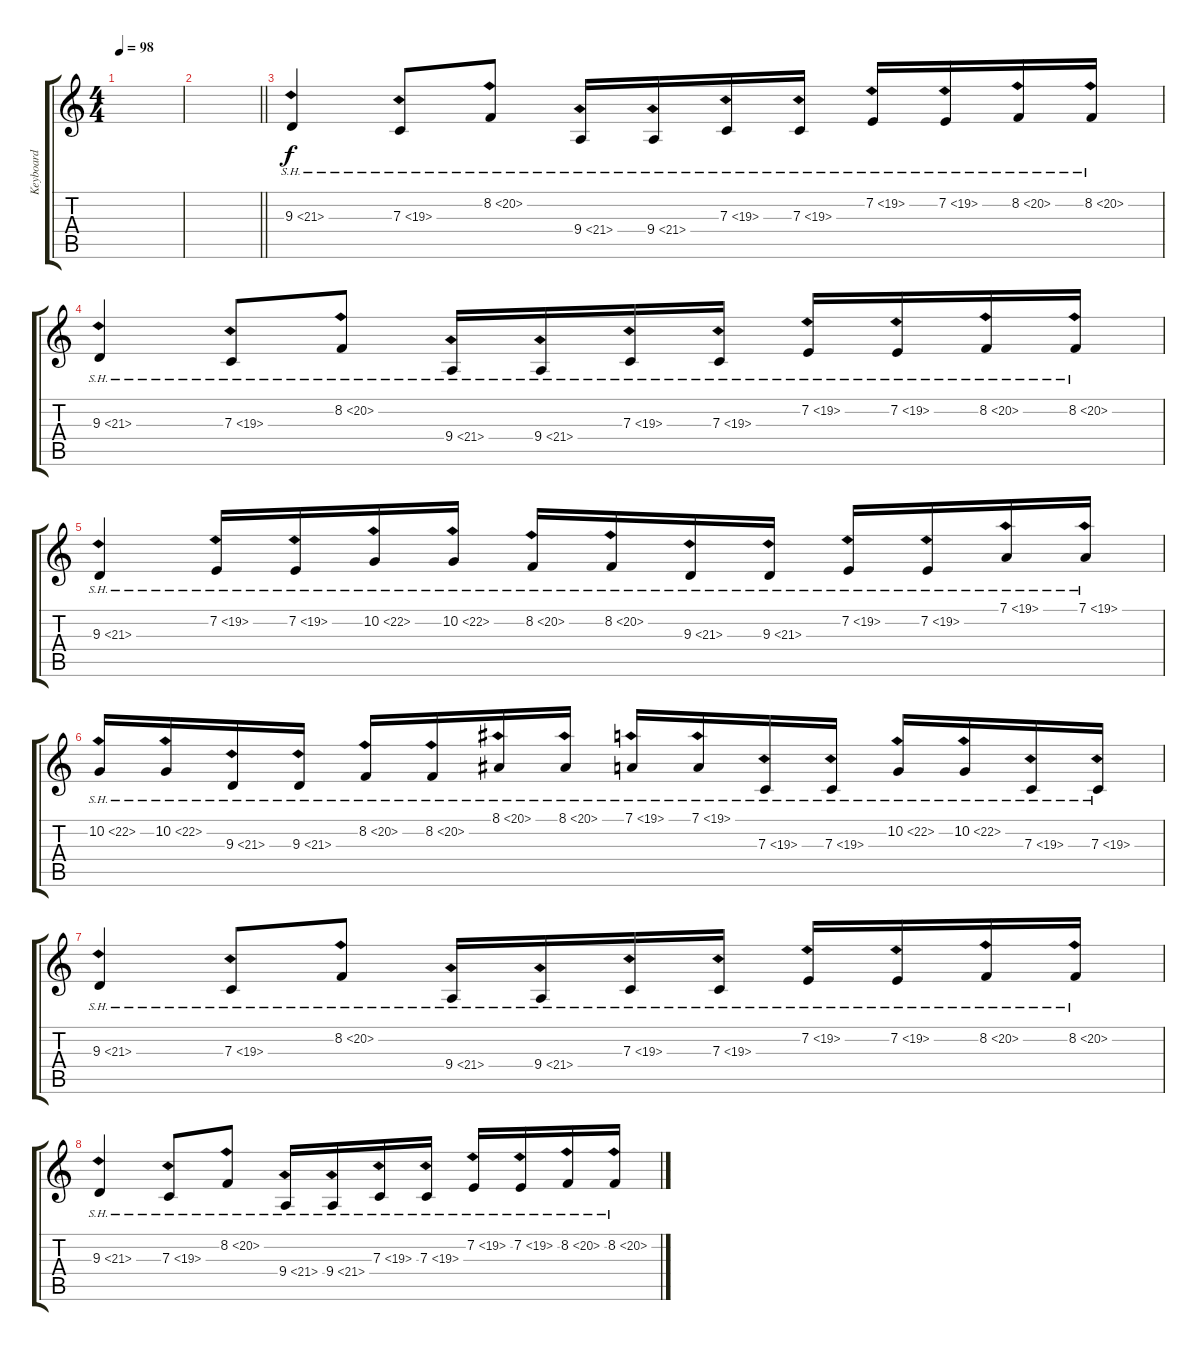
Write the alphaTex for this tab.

\track ("Keyboard" "Keyboard") {instrument stringensemble1}
\staff {score tabs}
\tuning (D4 A3 F3 C3 G2 C2) {hide}
\ts (4 4)
\tempo 98
\clef g2
\ks c
|
\barLineRight lightlight
|
9.3{sh 12}.4 7.3{sh 12}.8 8.2{sh 12}.8 9.4{sh 12}.16 9.4{sh 12}.16 7.3{sh 12}.16 7.3{sh 12}.16 7.2{sh 12}.16 7.2{sh 12}.16 8.2{sh 12}.16 8.2{sh 12}.16 |
9.3{sh 12}.4 7.3{sh 12}.8 8.2{sh 12}.8 9.4{sh 12}.16 9.4{sh 12}.16 7.3{sh 12}.16 7.3{sh 12}.16 7.2{sh 12}.16 7.2{sh 12}.16 8.2{sh 12}.16 8.2{sh 12}.16 |
9.3{sh 12}.4 7.2{sh 12}.16 7.2{sh 12}.16 10.2{sh 12}.16 10.2{sh 12}.16 8.2{sh 12}.16 8.2{sh 12}.16 9.3{sh 12}.16 9.3{sh 12}.16 7.2{sh 12}.16 7.2{sh 12}.16 7.1{sh 12}.16 7.1{sh 12}.16 |
10.2{sh 12}.16 10.2{sh 12}.16 9.3{sh 12}.16 9.3{sh 12}.16 8.2{sh 12}.16 8.2{sh 12}.16 8.1{sh 12}.16 8.1{sh 12}.16 7.1{sh 12}.16 7.1{sh 12}.16 7.3{sh 12}.16 7.3{sh 12}.16 10.2{sh 12}.16 10.2{sh 12}.16 7.3{sh 12}.16 7.3{sh 12}.16 |
9.3{sh 12}.4 7.3{sh 12}.8 8.2{sh 12}.8 9.4{sh 12}.16 9.4{sh 12}.16 7.3{sh 12}.16 7.3{sh 12}.16 7.2{sh 12}.16 7.2{sh 12}.16 8.2{sh 12}.16 8.2{sh 12}.16 |
9.3{sh 12}.4 7.3{sh 12}.8 8.2{sh 12}.8 9.4{sh 12}.16 9.4{sh 12}.16 7.3{sh 12}.16 7.3{sh 12}.16 7.2{sh 12}.16 7.2{sh 12}.16 8.2{sh 12}.16 8.2{sh 12}.16
